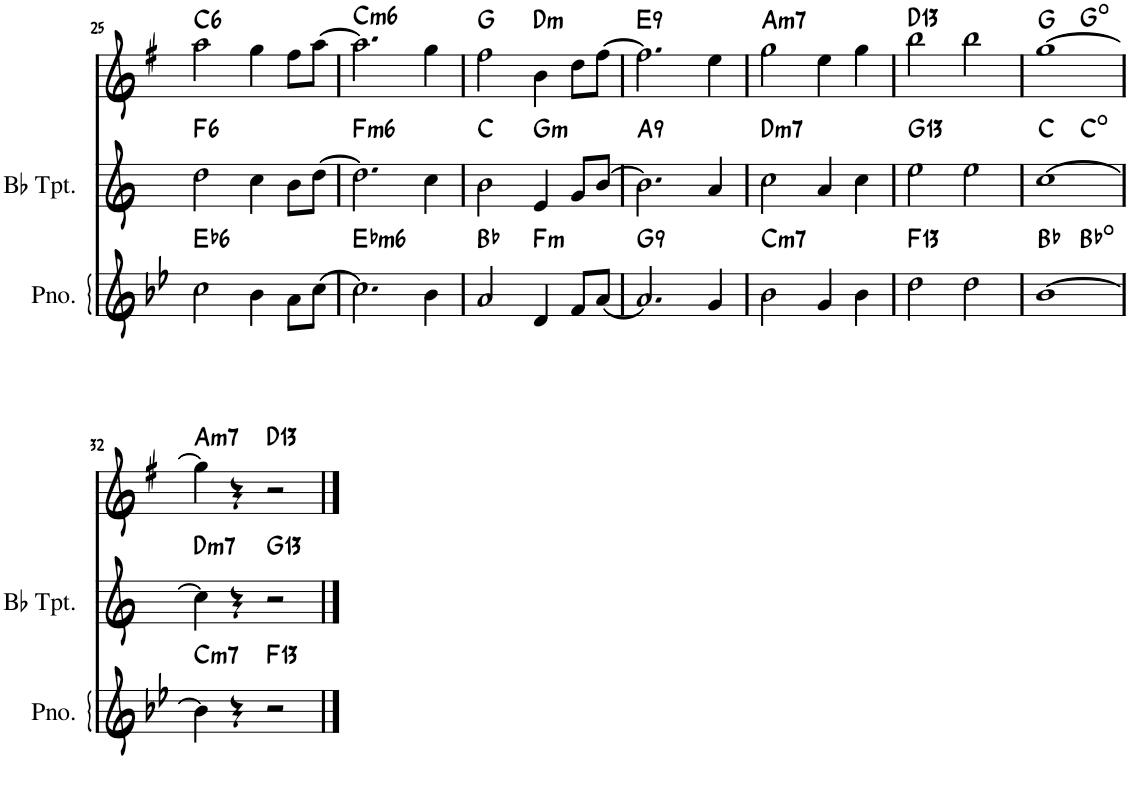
**kern	**harte	**kern	**harte	**kern	**harte
*part3	*part3	*part2	*part2	*part1	*part1
*staff3	*	*staff2	*	*staff1	*
*I"Piano	*	*I"Bb Trumpet	*	*I"Alto Sax	*
*I'Pno.	*	*I'Bb Tpt.	*	*I'Sax	*
!!LO:PB:g=z
*clefG2	*	*clefG2	*	*clefG2	*
*	*	*Trd1c2	*	*Trd5c9	*
*k[b-e-]	*	*k[]	*	*k[f#]	*
*M4/4	*	*M4/4	*	*M4/4	*
=25	=25	=25	=25	=25	=25
!	!LO:H:kt=6	!	!LO:H:kt=6	!	!LO:H:kt=6
2cc\	Eb:maj6	2dd\	F:maj6	2aa\	C:maj6
4b-\	.	4cc\	.	4gg\	.
8a\L	.	8b\L	.	8ff#\L	.
[8cc\J	.	[8dd\J	.	[8aa\J	.
=26	=26	=26	=26	=26	=26
!	!LO:H:kt=m6	!	!LO:H:kt=m6	!	!LO:H:kt=m6
2.cc\]	Eb:min6	2.dd\]	F:min6	2.aa\]	C:min6
4b-\	.	4cc\	.	4gg\	.
=27	=27	=27	=27	=27	=27
2a/	Bb:maj	2b\	C:maj	2ff#\	G:maj
!	!LO:H:kt=m	!	!LO:H:kt=m	!	!LO:H:kt=m
4d/	F:min	4e/	G:min	4b\	D:min
8f/L	.	8g/L	.	8dd\L	.
[8a/J	.	[8bn/J	.	[8ff#\J	.
=28	=28	=28	=28	=28	=28
!	!LO:H:kt=9	!	!LO:H:kt=9	!	!LO:H:kt=9
2.a/]	G:9	2.b\]	A:9	2.ff#\]	E:9
4g/	.	4a/	.	4ee\	.
=29	=29	=29	=29	=29	=29
!	!LO:H:kt=m7	!	!LO:H:kt=m7	!	!LO:H:kt=m7
2b-\	C:min7	2cc\	D:min7	2gg\	A:min7
4g/	.	4a/	.	4ee\	.
4b-\	.	4cc\	.	4gg\	.
=30	=30	=30	=30	=30	=30
!	!LO:H:kt=13	!	!LO:H:kt=13	!	!LO:H:kt=13
2dd\	F:9(11,13)	2ee\	G:9(11,13)	2bb\	D:9(11,13)
2dd\	.	2ee\	.	2bb\	.
=31	=31	=31	=31	=31	=31
*^	*	*^	*	*^	*
[1b-	2ryy	Bb:maj	[1cc	2ryy	C:maj	[1gg	2ryy	G:maj
.	2ryy	Bb:dim	.	2ryy	C:dim	.	2ryy	G:dim
!!LO:LB:g=z
=32	=32	=32	=32	=32	=32	=32	=32	=32
!	!	!LO:H:kt=m7	!	!	!LO:H:kt=m7	!	!	!LO:H:kt=m7
*v	*v	*	*	*	*	*v	*v	*
*	*	*v	*v	*	*	*
4b-\]	C:min7	4cc\]	D:min7	4gg\]	A:min7
4r	.	4r	.	4r	.
!	!LO:H:kt=13	!	!LO:H:kt=13	!	!LO:H:kt=13
2r	F:9(11,13)	2r	G:9(11,13)	2r	D:9(11,13)
==	==	==	==	==	==
*-	*-	*-	*-	*-	*-
